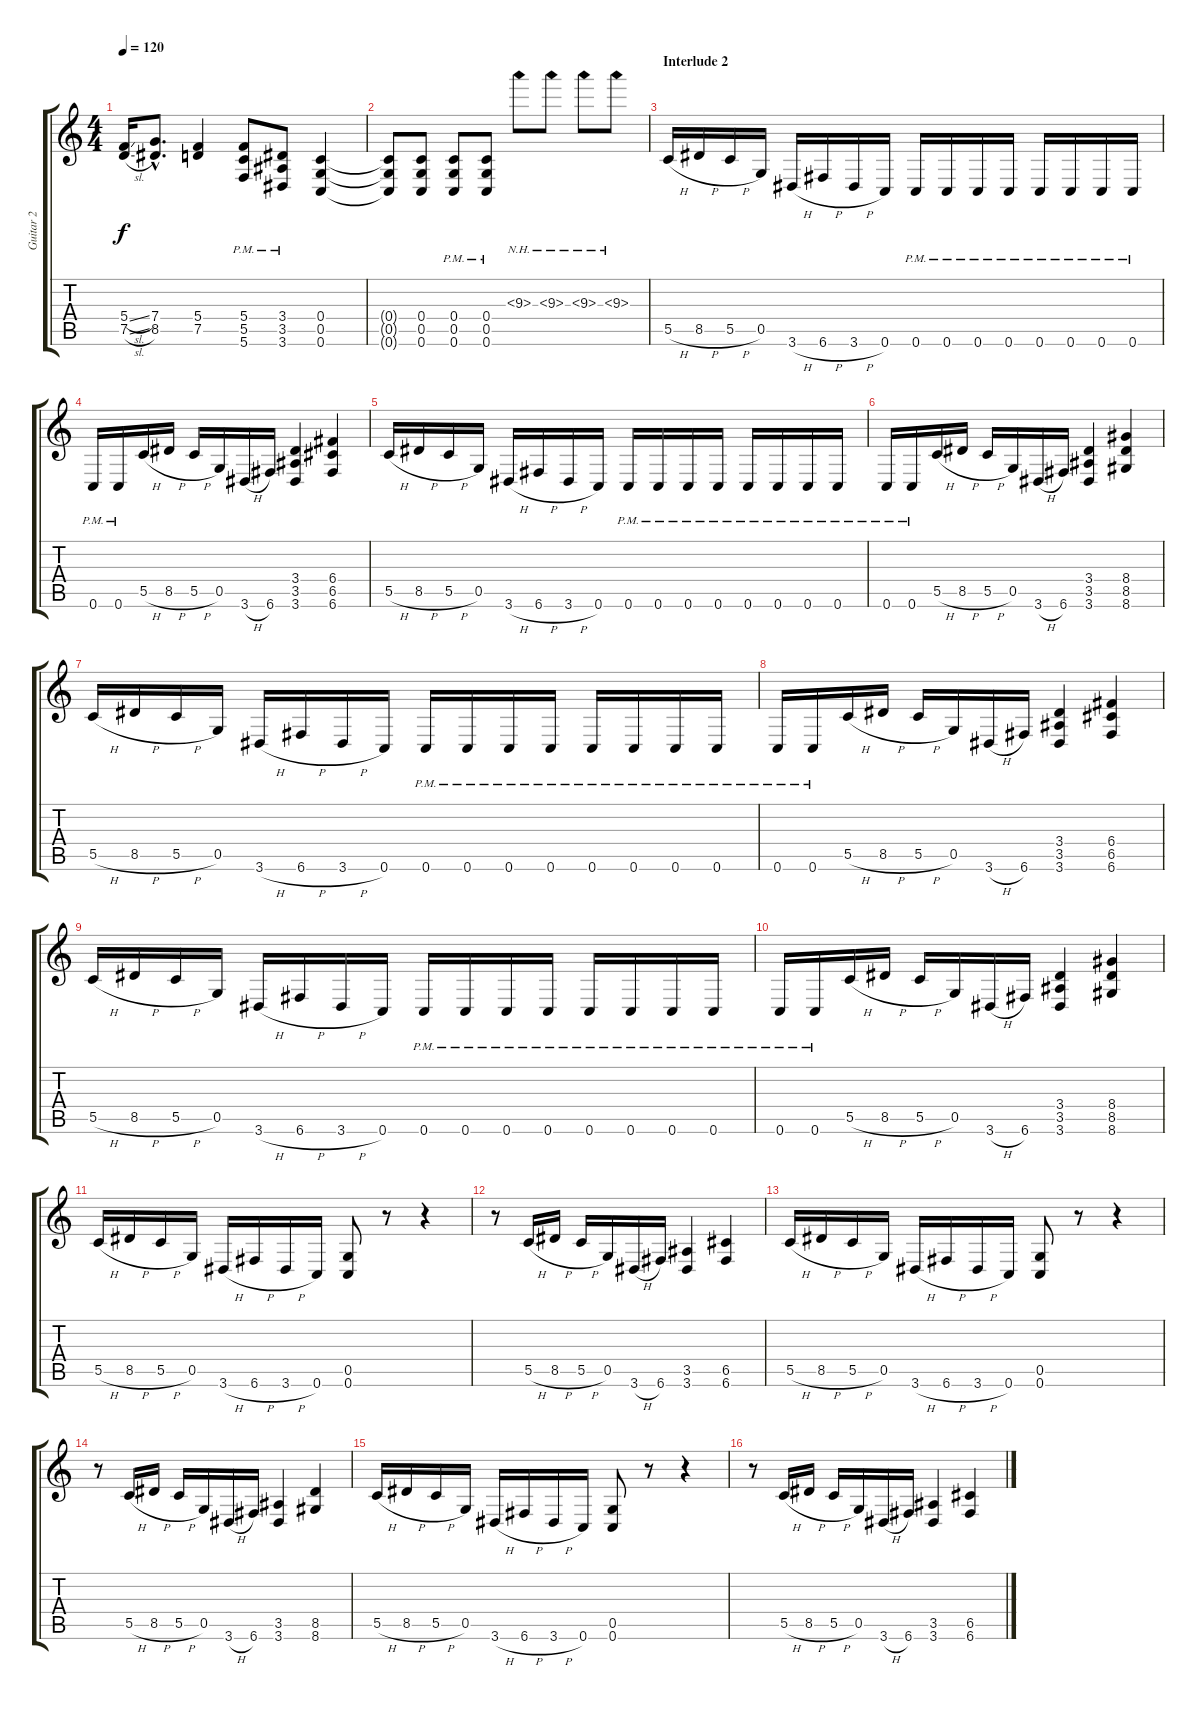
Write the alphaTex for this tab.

\track ("Guitar 2" "Guitar 2") {instrument overdrivenguitar}
\staff {score tabs}
\tuning (D4 A3 F3 C3 G2 C2) {hide}
\ts (4 4)
\tempo 120
\clef g2
\ks c
(5.4{sl} 7.5{sl}).16{dy f} (7.4{hac} 8.5{hac}).8{d} (5.4 7.5).4 (5.4{pm} 5.5{pm} 5.6{pm}).8 (3.4{pm} 3.5{pm} 3.6{pm}).8 (0.4 0.5 0.6).4 |
(0.4{t} 0.5{t} 0.6{t}).8 (0.4 0.5 0.6).8 (0.4{pm} 0.5{pm} 0.6{pm}).8 (0.4{pm} 0.5{pm} 0.6{pm}).8 9.3{nh}.8 9.3{nh}.8 9.3{nh}.8 9.3{nh}.8 |
\section ("" "Interlude 2")
5.5{h}.16 8.5{h}.16 5.5{h}.16 0.5.16 3.6{h}.16 6.6{h}.16 3.6{h}.16 0.6.16 0.6{pm}.16 0.6{pm}.16 0.6{pm}.16 0.6{pm}.16 0.6{pm}.16 0.6{pm}.16 0.6{pm}.16 0.6{pm}.16 |
0.6{pm}.16 0.6{pm}.16 5.5{h}.16 8.5{h}.16 5.5{h}.16 0.5.16 3.6{h}.16 6.6.16 (3.4 3.5 3.6).4 (6.4 6.5 6.6).4 |
5.5{h}.16 8.5{h}.16 5.5{h}.16 0.5.16 3.6{h}.16 6.6{h}.16 3.6{h}.16 0.6.16 0.6{pm}.16 0.6{pm}.16 0.6{pm}.16 0.6{pm}.16 0.6{pm}.16 0.6{pm}.16 0.6{pm}.16 0.6{pm}.16 |
0.6{pm}.16 0.6{pm}.16 5.5{h}.16 8.5{h}.16 5.5{h}.16 0.5.16 3.6{h}.16 6.6.16 (3.4 3.5 3.6).4 (8.4 8.5 8.6).4 |
5.5{h}.16 8.5{h}.16 5.5{h}.16 0.5.16 3.6{h}.16 6.6{h}.16 3.6{h}.16 0.6.16 0.6{pm}.16 0.6{pm}.16 0.6{pm}.16 0.6{pm}.16 0.6{pm}.16 0.6{pm}.16 0.6{pm}.16 0.6{pm}.16 |
0.6{pm}.16 0.6{pm}.16 5.5{h}.16 8.5{h}.16 5.5{h}.16 0.5.16 3.6{h}.16 6.6.16 (3.4 3.5 3.6).4 (6.4 6.5 6.6).4 |
5.5{h}.16 8.5{h}.16 5.5{h}.16 0.5.16 3.6{h}.16 6.6{h}.16 3.6{h}.16 0.6.16 0.6{pm}.16 0.6{pm}.16 0.6{pm}.16 0.6{pm}.16 0.6{pm}.16 0.6{pm}.16 0.6{pm}.16 0.6{pm}.16 |
0.6{pm}.16 0.6{pm}.16 5.5{h}.16 8.5{h}.16 5.5{h}.16 0.5.16 3.6{h}.16 6.6.16 (3.4 3.5 3.6).4 (8.4 8.5 8.6).4 |
5.5{h}.16 8.5{h}.16 5.5{h}.16 0.5.16 3.6{h}.16 6.6{h}.16 3.6{h}.16 0.6.16 (0.5 0.6).8 r.8 r.4 |
r.8 5.5{h}.16 8.5{h}.16 5.5{h}.16 0.5.16 3.6{h}.16 6.6.16 (3.5 3.6).4 (6.5 6.6).4 |
5.5{h}.16 8.5{h}.16 5.5{h}.16 0.5.16 3.6{h}.16 6.6{h}.16 3.6{h}.16 0.6.16 (0.5 0.6).8 r.8 r.4 |
r.8 5.5{h}.16 8.5{h}.16 5.5{h}.16 0.5.16 3.6{h}.16 6.6.16 (3.5 3.6).4 (8.5 8.6).4 |
5.5{h}.16 8.5{h}.16 5.5{h}.16 0.5.16 3.6{h}.16 6.6{h}.16 3.6{h}.16 0.6.16 (0.5 0.6).8 r.8 r.4 |
r.8 5.5{h}.16 8.5{h}.16 5.5{h}.16 0.5.16 3.6{h}.16 6.6.16 (3.5 3.6).4 (6.5 6.6).4
